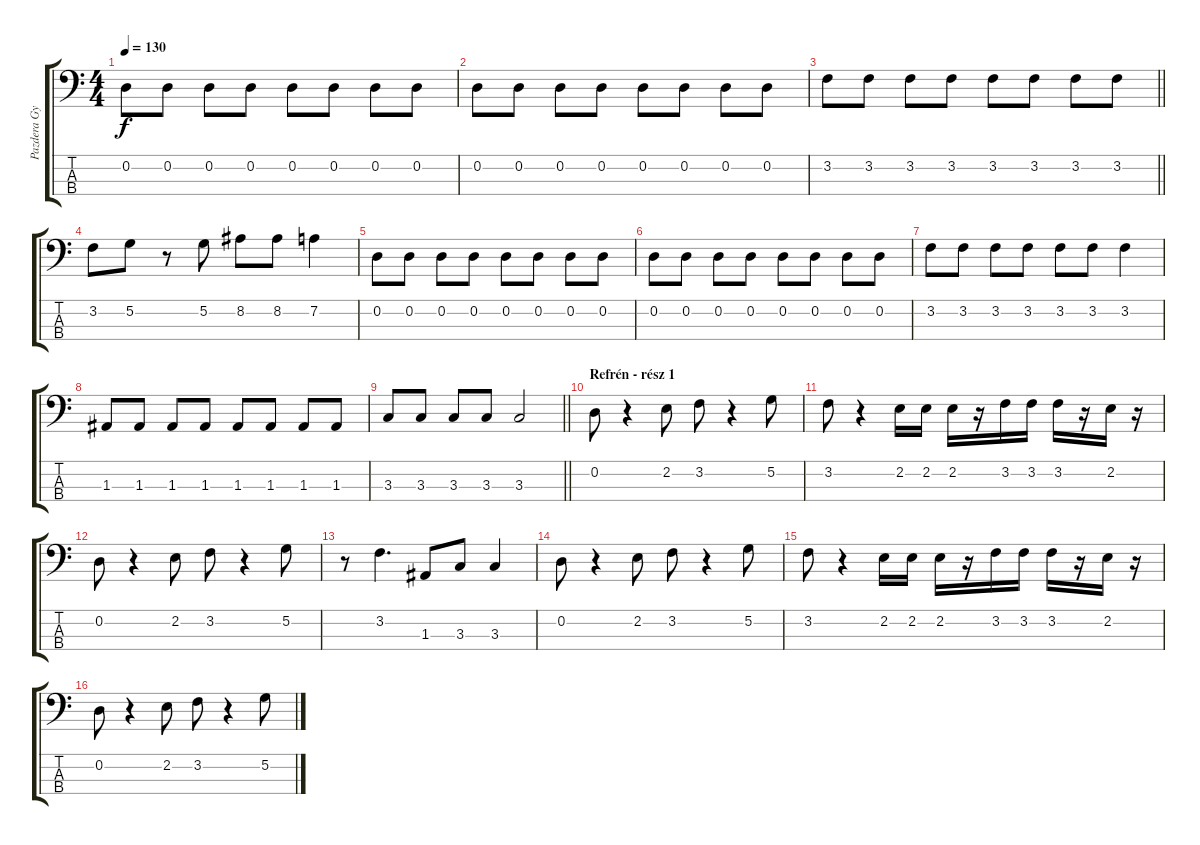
\track ("Pazdera György - basszusgitár" "Pazdera Gy") {instrument electricbasspick}
\staff {score tabs}
\tuning (G2 D2 A1 E1) {hide}
\ts (4 4)
\tempo 130
\clef f4
\ks c
0.2.8{dy f} 0.2.8 0.2.8 0.2.8 0.2.8 0.2.8 0.2.8 0.2.8 |
0.2.8 0.2.8 0.2.8 0.2.8 0.2.8 0.2.8 0.2.8 0.2.8 |
\barLineRight lightlight
3.2.8 3.2.8 3.2.8 3.2.8 3.2.8 3.2.8 3.2.8 3.2.8 |
3.2.8 5.2.8 r.8 5.2.8 8.2.8 8.2.8 7.2.4 |
0.2.8 0.2.8 0.2.8 0.2.8 0.2.8 0.2.8 0.2.8 0.2.8 |
0.2.8 0.2.8 0.2.8 0.2.8 0.2.8 0.2.8 0.2.8 0.2.8 |
3.2.8 3.2.8 3.2.8 3.2.8 3.2.8 3.2.8 3.2.4 |
1.3.8 1.3.8 1.3.8 1.3.8 1.3.8 1.3.8 1.3.8 1.3.8 |
\barLineRight lightlight
3.3.8 3.3.8 3.3.8 3.3.8 3.3.2 |
\section ("" "Refrén - rész 1")
0.2.8 r.4 2.2.8 3.2.8 r.4 5.2.8 |
3.2.8 r.4 2.2.16 2.2.16 2.2.16 r.16 3.2.16 3.2.16 3.2.16 r.16 2.2.16 r.16 |
0.2.8 r.4 2.2.8 3.2.8 r.4 5.2.8 |
r.8 3.2.4{d} 1.3.8 3.3.8 3.3.4 |
0.2.8 r.4 2.2.8 3.2.8 r.4 5.2.8 |
3.2.8 r.4 2.2.16 2.2.16 2.2.16 r.16 3.2.16 3.2.16 3.2.16 r.16 2.2.16 r.16 |
0.2.8 r.4 2.2.8 3.2.8 r.4 5.2.8
